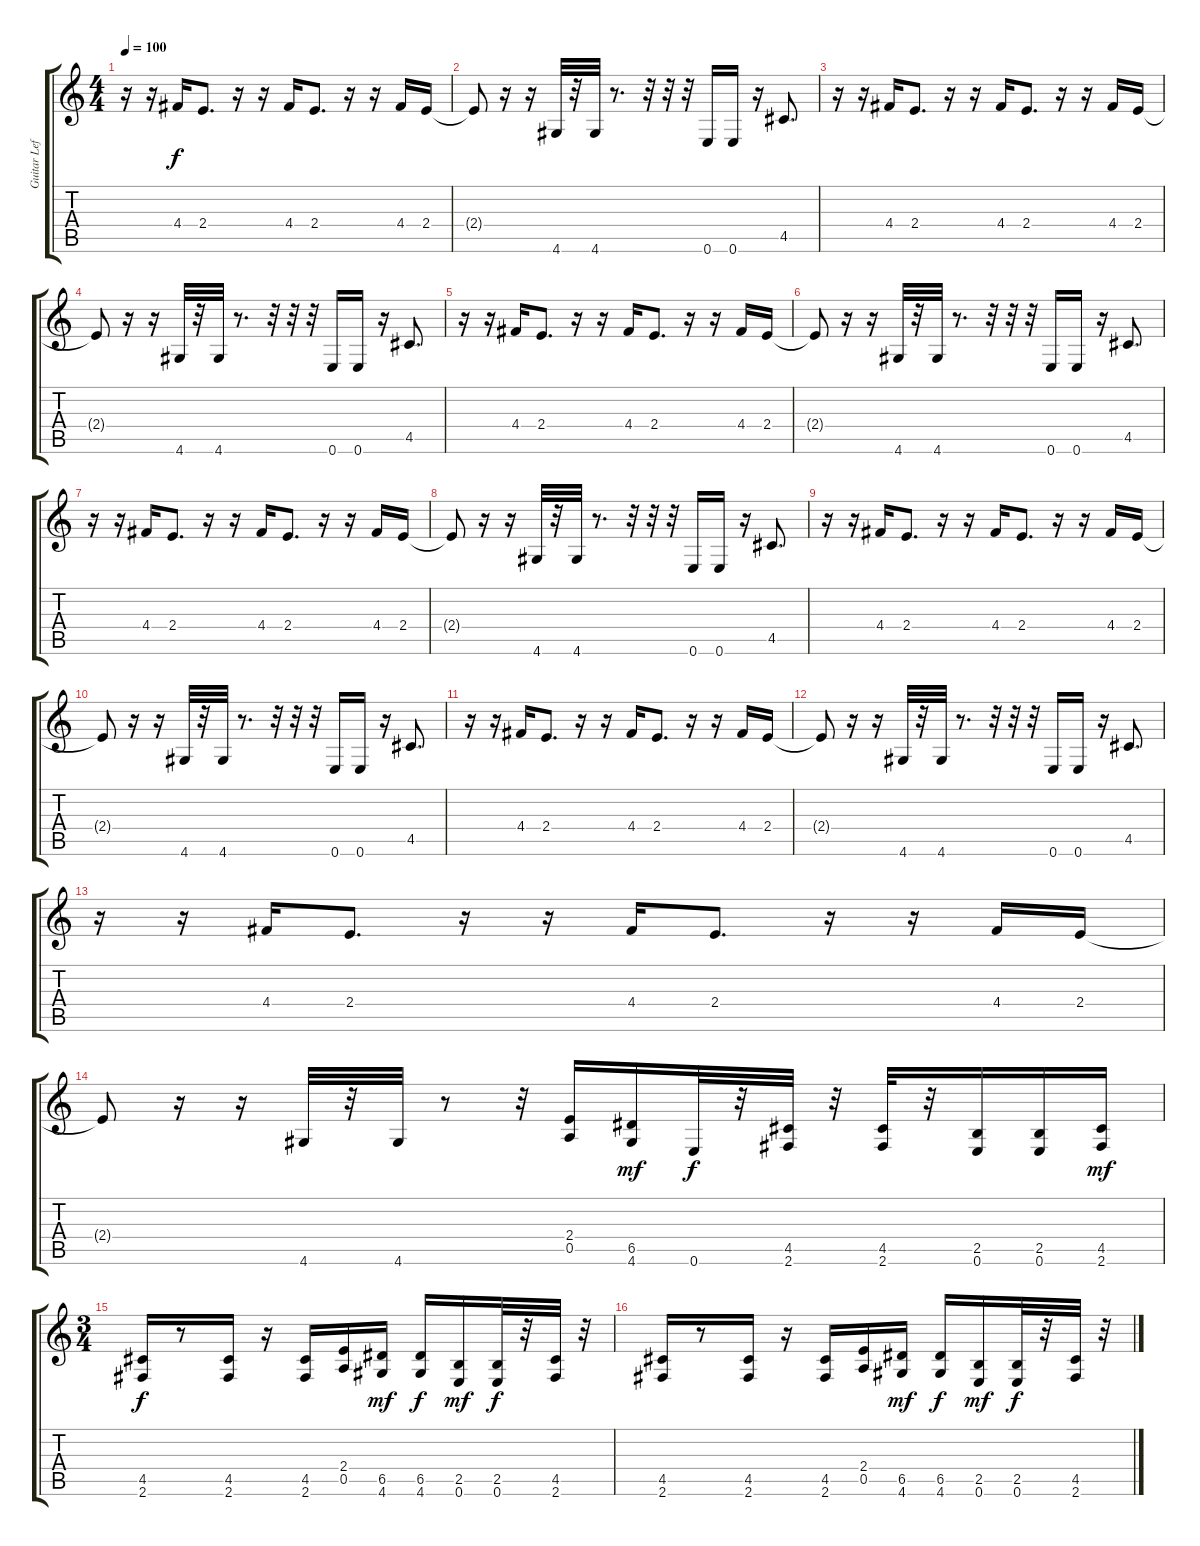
\track ("Guitar Left" "Guitar Lef") {instrument distortionguitar}
\staff {score tabs}
\tuning (E4 B3 G3 D3 A2 E2) {hide}
\ts (4 4)
\tempo 100
\clef g2
\ks c
r.16{dy f} r.16 4.4.16 2.4.8{d} r.16 r.16 4.4.16 2.4.8{d} r.16 r.16 4.4.16 2.4.16 |
2.4{t}.8 r.16 r.16 4.6.32 r.32 4.6.32 r.8{d} r.32 r.32 r.32 0.6.16 0.6.16 r.16 4.5.8{d} |
r.16 r.16 4.4.16 2.4.8{d} r.16 r.16 4.4.16 2.4.8{d} r.16 r.16 4.4.16 2.4.16 |
2.4{t}.8 r.16 r.16 4.6.32 r.32 4.6.32 r.8{d} r.32 r.32 r.32 0.6.16 0.6.16 r.16 4.5.8{d} |
r.16 r.16 4.4.16 2.4.8{d} r.16 r.16 4.4.16 2.4.8{d} r.16 r.16 4.4.16 2.4.16 |
2.4{t}.8 r.16 r.16 4.6.32 r.32 4.6.32 r.8{d} r.32 r.32 r.32 0.6.16 0.6.16 r.16 4.5.8{d} |
r.16 r.16 4.4.16 2.4.8{d} r.16 r.16 4.4.16 2.4.8{d} r.16 r.16 4.4.16 2.4.16 |
2.4{t}.8 r.16 r.16 4.6.32 r.32 4.6.32 r.8{d} r.32 r.32 r.32 0.6.16 0.6.16 r.16 4.5.8{d} |
r.16 r.16 4.4.16 2.4.8{d} r.16 r.16 4.4.16 2.4.8{d} r.16 r.16 4.4.16 2.4.16 |
2.4{t}.8 r.16 r.16 4.6.32 r.32 4.6.32 r.8{d} r.32 r.32 r.32 0.6.16 0.6.16 r.16 4.5.8{d} |
r.16 r.16 4.4.16 2.4.8{d} r.16 r.16 4.4.16 2.4.8{d} r.16 r.16 4.4.16 2.4.16 |
2.4{t}.8 r.16 r.16 4.6.32 r.32 4.6.32 r.8{d} r.32 r.32 r.32 0.6.16 0.6.16 r.16 4.5.8{d} |
r.16 r.16 4.4.16 2.4.8{d} r.16 r.16 4.4.16 2.4.8{d} r.16 r.16 4.4.16 2.4.16 |
2.4{t}.8 r.16 r.16 4.6.32 r.32 4.6.32 r.8 r.32 (2.4 0.5).16 (6.5 4.6).16{dy mf} 0.6.32{dy f} r.32 (4.5 2.6).32 r.32 (4.5 2.6).32 r.32 (2.5 0.6).16 (2.5 0.6).16 (4.5 2.6).16{dy mf} |
\ts (3 4)
(4.5 2.6).16{dy f} r.8 (4.5 2.6).16 r.16 (4.5 2.6).16 (2.4 0.5).16 (6.5 4.6).16{dy mf} (6.5 4.6).16{dy f} (2.5 0.6).16{dy mf} (2.5 0.6).32{dy f} r.32 (4.5 2.6).32 r.32 |
(4.5 2.6).16 r.8 (4.5 2.6).16 r.16 (4.5 2.6).16 (2.4 0.5).16 (6.5 4.6).16{dy mf} (6.5 4.6).16{dy f} (2.5 0.6).16{dy mf} (2.5 0.6).32{dy f} r.32 (4.5 2.6).32 r.32
